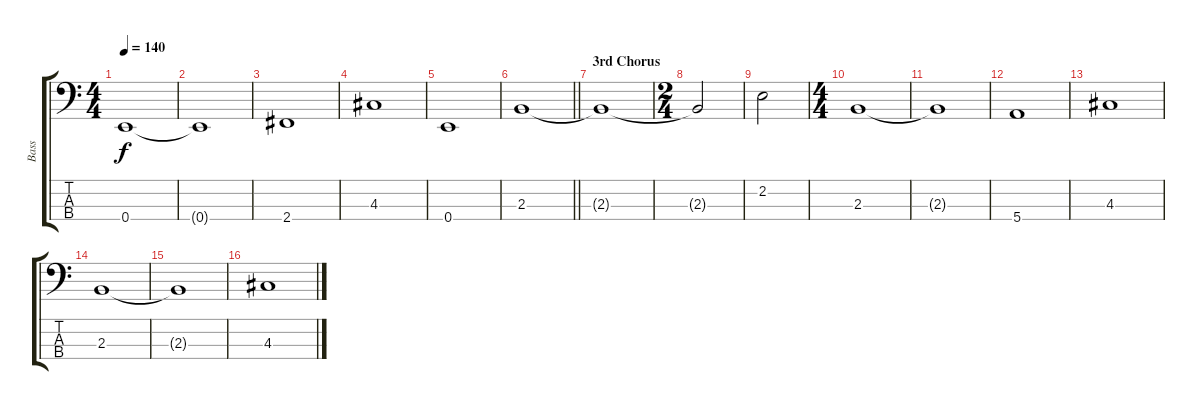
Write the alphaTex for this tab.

\track ("Bass" "Bass") {instrument electricbassfinger}
\staff {score tabs}
\tuning (G2 D2 A1 E1) {hide}
\ts (4 4)
\tempo 140
\clef f4
\ks c
0.4.1{dy f} |
0.4{t}.1 |
2.4.1{volume 15} |
4.3.1 |
0.4.1 |
\barLineRight lightlight
2.3.1 |
\section ("" "3rd Chorus")
2.3{t}.1 |
\ts (2 4)
2.3{t}.2 |
2.2.2 |
\ts (4 4)
2.3.1 |
2.3{t}.1 |
5.4.1 |
4.3.1 |
2.3.1 |
2.3{t}.1 |
4.3.1
